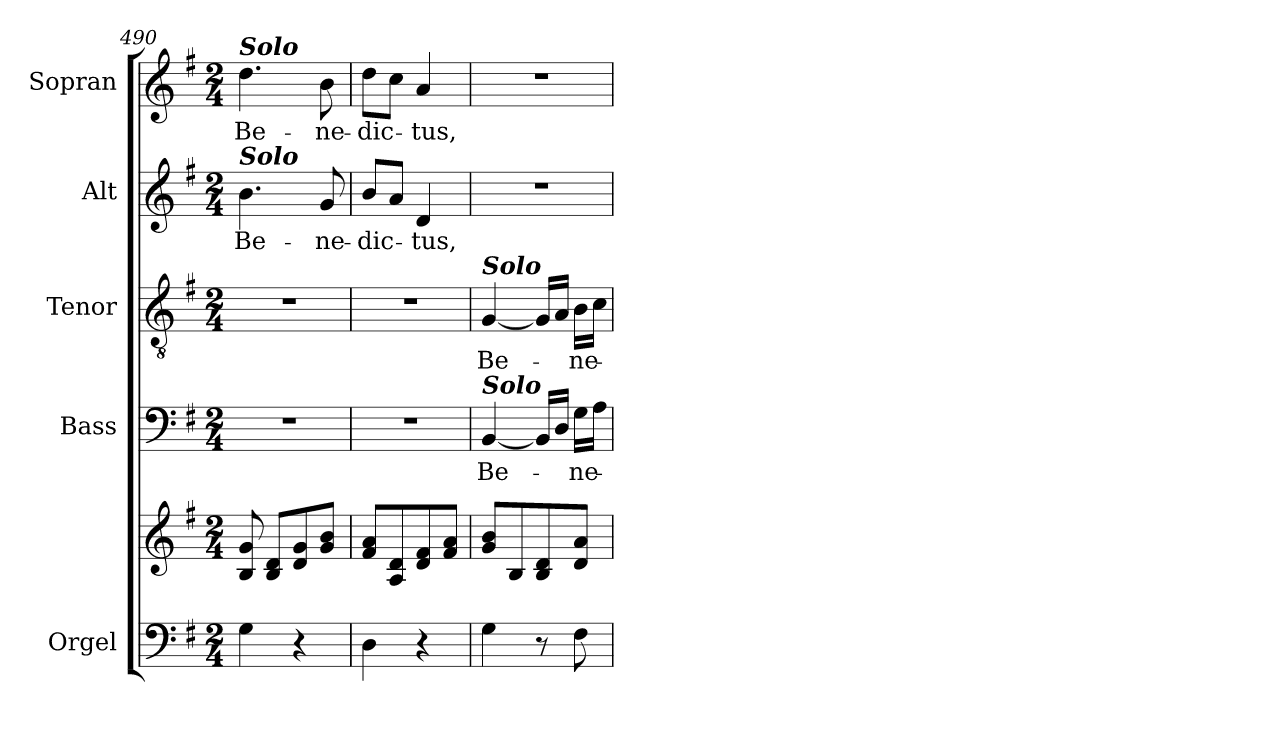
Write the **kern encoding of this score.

**kern	**kern	**kern	**text	**kern	**text	**kern	**text	**kern	**text
*part5	*part5	*part4	*part4	*part3	*part3	*part2	*part2	*part1	*part1
*staff6	*staff5	*staff4	*staff4	*staff3	*staff3	*staff2	*staff2	*staff1	*staff1
*I"Orgel	*	*I"Bass	*	*I"Tenor	*	*I"Alt	*	*I"Sopran	*
*I'Org.	*	*I'B.	*	*I'T.	*	*I'A.	*	*I'S.	*
*clefF4	*clefG2	*clefF4	*	*clefGv2	*	*clefG2	*	*clefG2	*
*k[f#]	*k[f#]	*k[f#]	*	*k[f#]	*	*k[f#]	*	*k[f#]	*
*G:	*G:	*G:	*	*G:	*	*G:	*	*G:	*
*M2/4	*M2/4	*M2/4	*	*M2/4	*	*M2/4	*	*M2/4	*
=490	=490	=490	=490	=490	=490	=490	=490	=490	=490
!	!	!	!	!	!	!	!	!LO:TX:a:Bi:t=Solo	!
!	!	!	!	!	!	!LO:TX:a:Bi:t=Solo	!	!	!
!	!	!	!	!	!	!	!LO:LY:b	!	!LO:LY:b
4G\	8B/ 8g/	2r	.	2r	.	4.b\	Be-	4.dd\	Be-
.	8B/ 8d/L	.	.	.	.	.	.	.	.
4r	8d/ 8g/	.	.	.	.	.	.	.	.
!	!	!	!	!	!	!	!LO:LY:b	!	!LO:LY:b
.	8g/ 8b/J	.	.	.	.	8g/	-ne-	8b\	-ne-
=491	=491	=491	=491	=491	=491	=491	=491	=491	=491
!	!	!	!	!	!	!	!LO:LY:b	!	!LO:LY:b
4D\	8f#/ 8a/L	2r	.	2r	.	8b/L	-dic-	8dd\L	-dic-
.	8A/ 8d/	.	.	.	.	8a/J	.	8cc\J	.
!	!	!	!	!	!	!	!LO:LY:b	!	!LO:LY:b
4r	8d/ 8f#/	.	.	.	.	4d/	-tus,	4a/	-tus,
.	8f#/ 8a/J	.	.	.	.	.	.	.	.
=492	=492	=492	=492	=492	=492	=492	=492	=492	=492
!	!	!	!	!LO:TX:a:Bi:t=Solo	!	!	!	!	!
!	!	!LO:TX:a:Bi:t=Solo	!	!	!	!	!	!	!
!	!	!	!LO:LY:b	!	!LO:LY:b	!	!	!	!
4G\	8g/ 8b/L	[4BB/	Be-	[4G/	Be-	2r	.	2r	.
.	8B/	.	.	.	.	.	.	.	.
8r	8B/ 8d/	16BB/LL]	.	16G/LL]	.	.	.	.	.
.	.	16D/JJ	.	16A/JJ	.	.	.	.	.
!	!	!	!LO:LY:b	!	!LO:LY:b	!	!	!	!
8F#\	8d/ 8a/J	16G\LL	-ne-	16B\LL	-ne-	.	.	.	.
.	.	16A\JJ	.	16c\JJ	.	.	.	.	.
=	=	=	=	=	=	=	=	=	=
*-	*-	*-	*-	*-	*-	*-	*-	*-	*-
